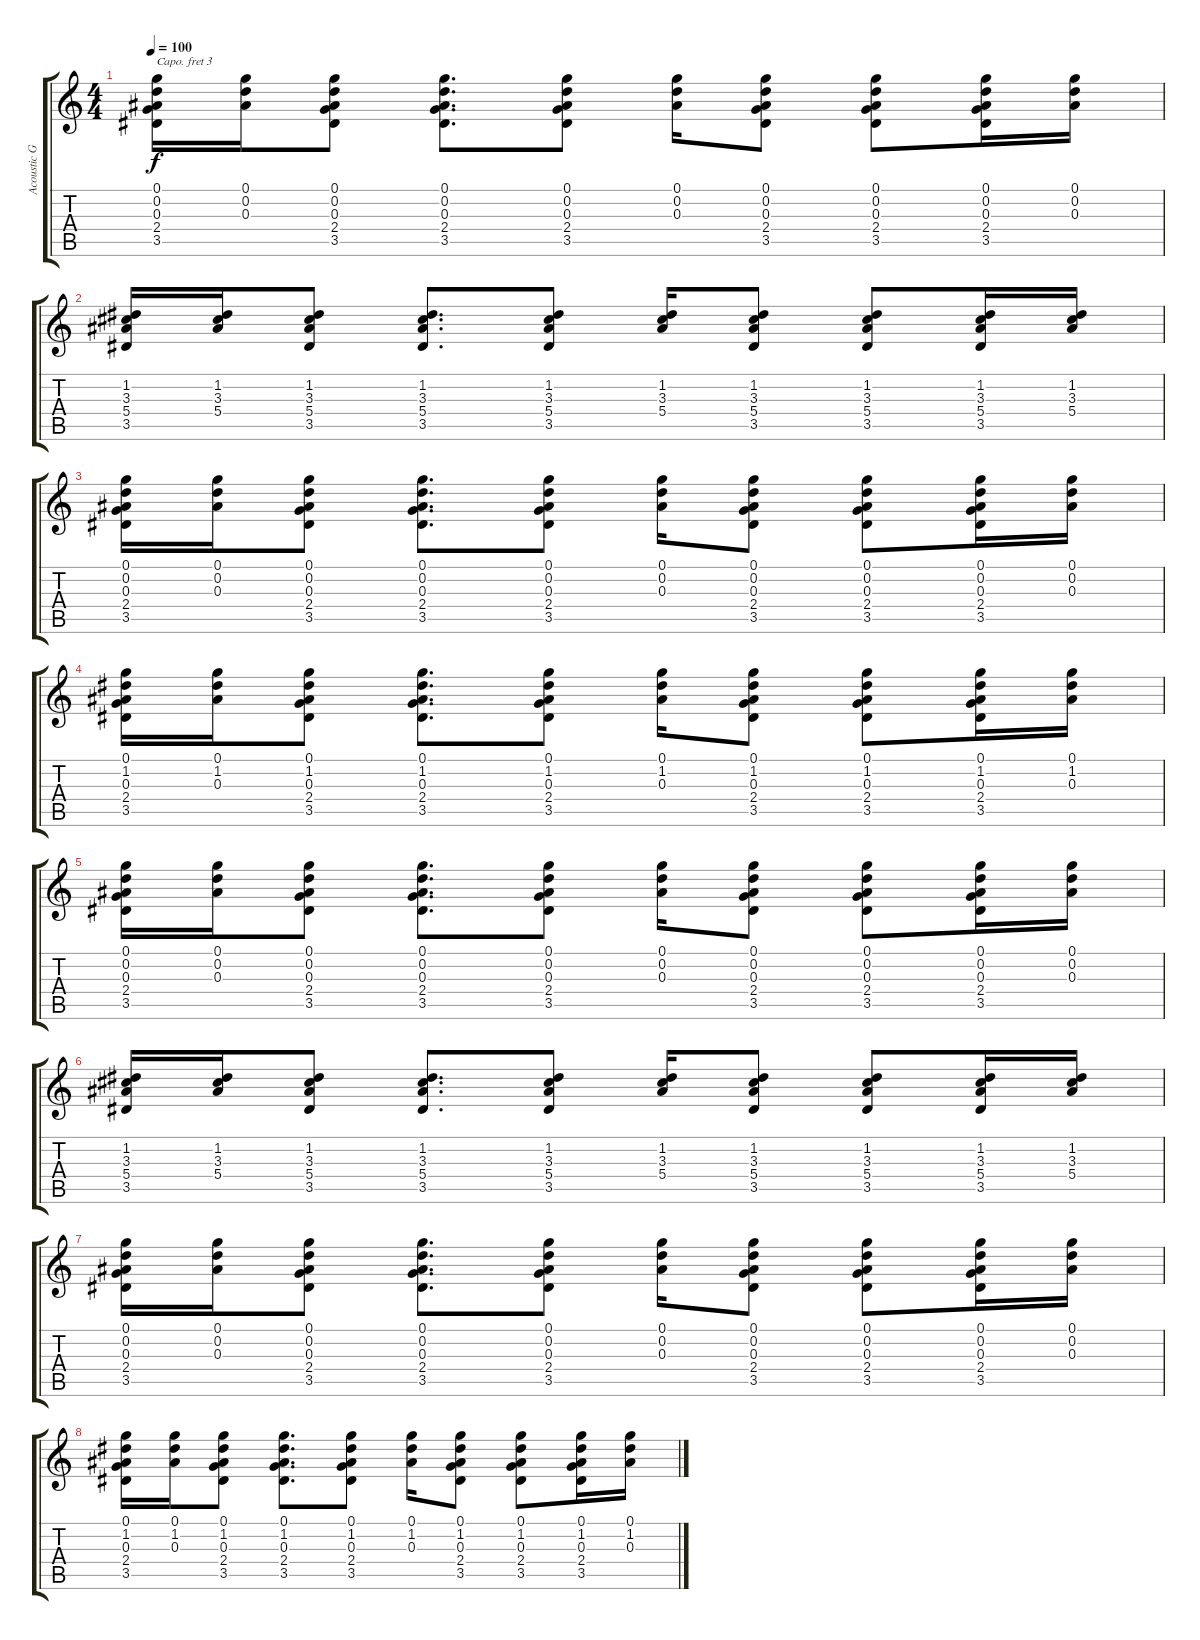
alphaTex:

\track ("Acoustic Guitar 1" "Acoustic G") {instrument acousticguitarsteel}
\staff {score tabs}
\capo 3
\tuning (E4 B3 G3 D3 A2 E2) {hide}
\ts (4 4)
\tempo 100
\clef g2
\ks c
(0.1 0.2 0.3 2.4 3.5).16{dy f} (0.1 0.2 0.3).16 (0.1 0.2 0.3 2.4 3.5).8 (0.1 0.2 0.3 2.4 3.5).8{d} (0.1 0.2 0.3 2.4 3.5).8 (0.1 0.2 0.3).16 (0.1 0.2 0.3 2.4 3.5).8 (0.1 0.2 0.3 2.4 3.5).8 (0.1 0.2 0.3 2.4 3.5).16 (0.1 0.2 0.3).16 |
(1.2 3.3 5.4 3.5).16 (1.2 3.3 5.4).16 (1.2 3.3 5.4 3.5).8 (1.2 3.3 5.4 3.5).8{d} (1.2 3.3 5.4 3.5).8 (1.2 3.3 5.4).16 (1.2 3.3 5.4 3.5).8 (1.2 3.3 5.4 3.5).8 (1.2 3.3 5.4 3.5).16 (1.2 3.3 5.4).16 |
(0.1 0.2 0.3 2.4 3.5).16 (0.1 0.2 0.3).16 (0.1 0.2 0.3 2.4 3.5).8 (0.1 0.2 0.3 2.4 3.5).8{d} (0.1 0.2 0.3 2.4 3.5).8 (0.1 0.2 0.3).16 (0.1 0.2 0.3 2.4 3.5).8 (0.1 0.2 0.3 2.4 3.5).8 (0.1 0.2 0.3 2.4 3.5).16 (0.1 0.2 0.3).16 |
(0.1 1.2 0.3 2.4 3.5).16 (0.1 1.2 0.3).16 (0.1 1.2 0.3 2.4 3.5).8 (0.1 1.2 0.3 2.4 3.5).8{d} (0.1 1.2 0.3 2.4 3.5).8 (0.1 1.2 0.3).16 (0.1 1.2 0.3 2.4 3.5).8 (0.1 1.2 0.3 2.4 3.5).8 (0.1 1.2 0.3 2.4 3.5).16 (0.1 1.2 0.3).16 |
(0.1 0.2 0.3 2.4 3.5).16 (0.1 0.2 0.3).16 (0.1 0.2 0.3 2.4 3.5).8 (0.1 0.2 0.3 2.4 3.5).8{d} (0.1 0.2 0.3 2.4 3.5).8 (0.1 0.2 0.3).16 (0.1 0.2 0.3 2.4 3.5).8 (0.1 0.2 0.3 2.4 3.5).8 (0.1 0.2 0.3 2.4 3.5).16 (0.1 0.2 0.3).16 |
(1.2 3.3 5.4 3.5).16 (1.2 3.3 5.4).16 (1.2 3.3 5.4 3.5).8 (1.2 3.3 5.4 3.5).8{d} (1.2 3.3 5.4 3.5).8 (1.2 3.3 5.4).16 (1.2 3.3 5.4 3.5).8 (1.2 3.3 5.4 3.5).8 (1.2 3.3 5.4 3.5).16 (1.2 3.3 5.4).16 |
(0.1 0.2 0.3 2.4 3.5).16 (0.1 0.2 0.3).16 (0.1 0.2 0.3 2.4 3.5).8 (0.1 0.2 0.3 2.4 3.5).8{d} (0.1 0.2 0.3 2.4 3.5).8 (0.1 0.2 0.3).16 (0.1 0.2 0.3 2.4 3.5).8 (0.1 0.2 0.3 2.4 3.5).8 (0.1 0.2 0.3 2.4 3.5).16 (0.1 0.2 0.3).16 |
(0.1 1.2 0.3 2.4 3.5).16 (0.1 1.2 0.3).16 (0.1 1.2 0.3 2.4 3.5).8 (0.1 1.2 0.3 2.4 3.5).8{d} (0.1 1.2 0.3 2.4 3.5).8 (0.1 1.2 0.3).16 (0.1 1.2 0.3 2.4 3.5).8 (0.1 1.2 0.3 2.4 3.5).8 (0.1 1.2 0.3 2.4 3.5).16 (0.1 1.2 0.3).16
